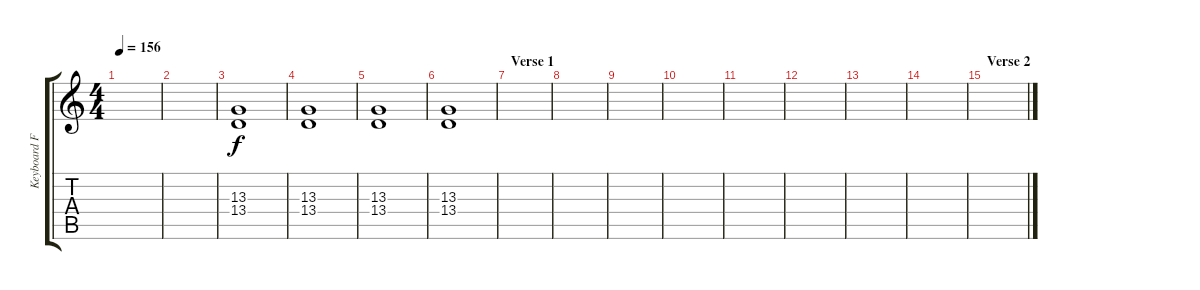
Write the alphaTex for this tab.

\track ("Keyboard Fills" "Keyboard F") {instrument electricpiano2}
\staff {score tabs}
\tuning (Eb4 Bb3 Gb3 Db3 Ab2 Eb2) {hide}
\ts (4 4)
\tempo 156
\clef g2
\ks c
|
|
(13.3 13.4).1 |
(13.3 13.4).1 |
(13.3 13.4).1 |
(13.3 13.4).1 |
\section ("" "Verse 1")
|
|
|
|
|
|
|
|
\section ("" "Verse 2")
